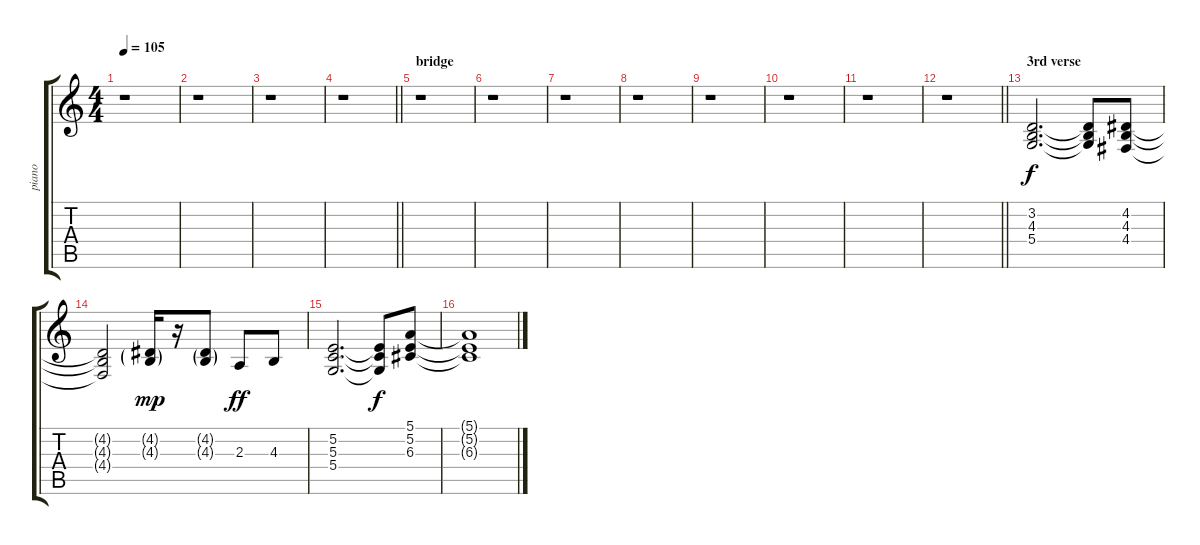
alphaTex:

\track ("piano" "piano") {instrument acousticgrandpiano}
\staff {score tabs}
\tuning (E4 B3 G3 D3 A2 E2) {hide}
\ts (4 4)
\tempo 105
\clef g2
\ks c
r.1{dy f} |
r.1 |
r.1 |
\barLineRight lightlight
r.1 |
\section ("" "bridge")
r.1 |
r.1 |
r.1 |
r.1 |
r.1 |
r.1 |
r.1 |
\barLineRight lightlight
r.1 |
\section ("" "3rd verse")
(3.2 4.3 5.4).2{d} (3.2{t} 4.3{t} 5.4{t}).8 (4.2 4.3 4.4).8 |
(4.2{t} 4.3{t} 4.4{t}).2 (4.2{g} 4.3{g}).16{dy mp} r.16 (4.2{g} 4.3{g}).8 2.3.8{dy ff} 4.3.8 |
(5.2 5.3 5.4).2{d} (5.2{t} 5.3{t} 5.4{t}).8{dy f} (5.1 5.2 6.3).8 |
(5.1{t} 5.2{t} 6.3{t}).1
